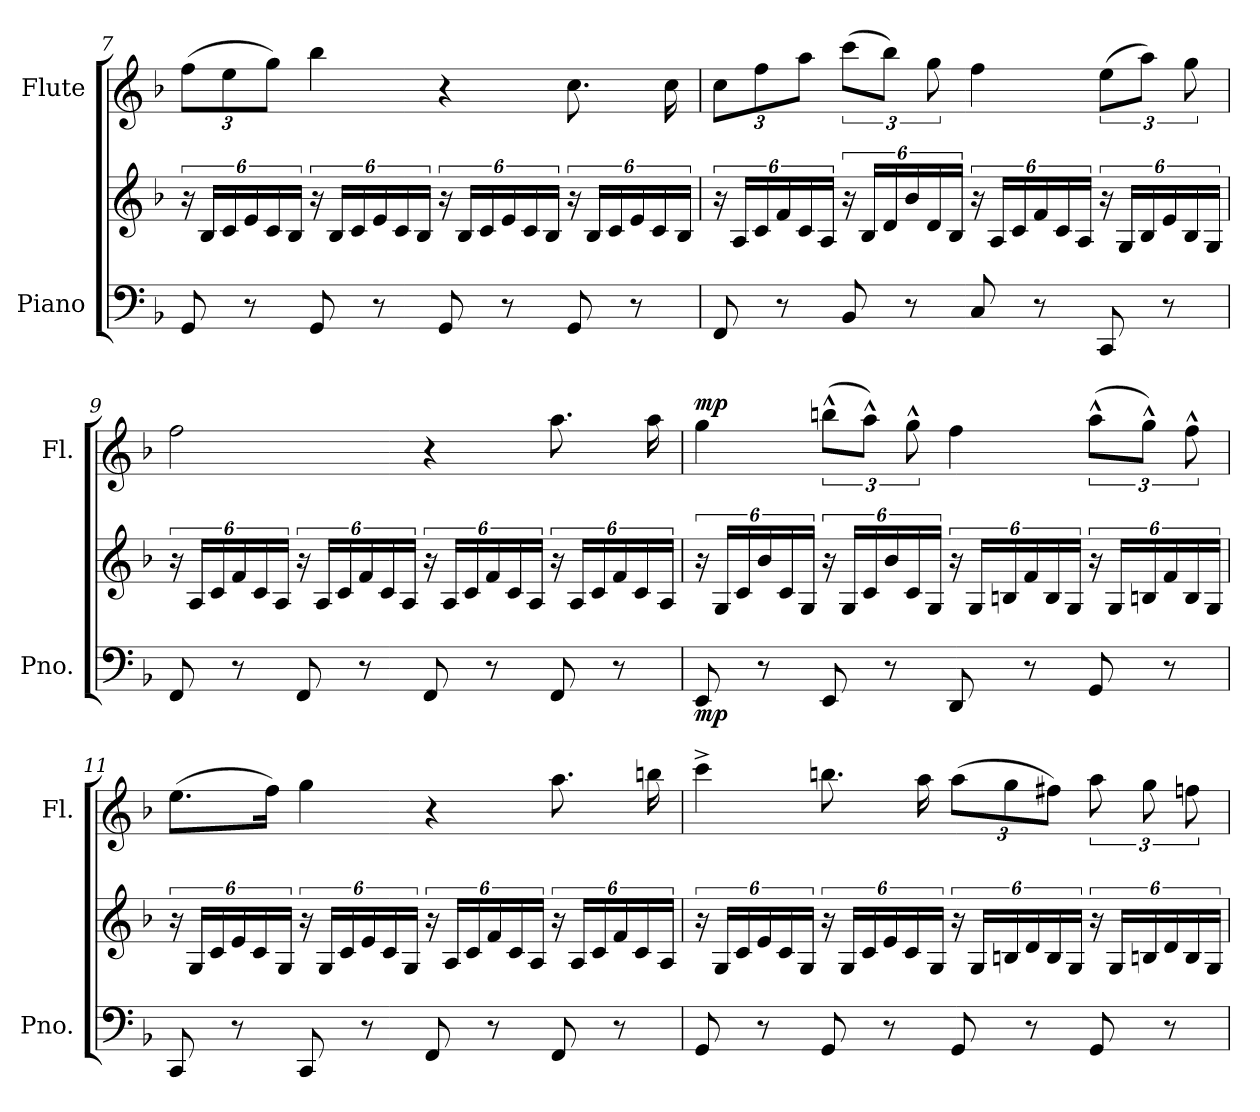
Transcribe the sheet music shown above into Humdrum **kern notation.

**kern	**kern	**dynam	**kern	**dynam
*part2	*part2	*part2	*part1	*part1
*staff3	*staff2	*staff2/3	*staff1	*staff1
*I"Piano	*	*	*I"Flute	*
*I'Pno.	*	*	*I'Fl.	*
!!LO:LB:g=z
*clefF4	*clefG2	*	*clefG2	*
*k[b-]	*k[b-]	*	*k[b-]	*
*	*	*	*Xbrackettup	*
=7	=7	=7	=7	=7
8GG/	24r	.	(12ff\L	.
.	24B-/LL	.	.	.
.	24c/	.	12ee\	.
8r	24e/	.	.	.
.	24c/	.	12gg\J)	.
.	24B-/JJ	.	.	.
8GG/	24r	.	4bb-\	.
.	24B-/LL	.	.	.
.	24c/	.	.	.
8r	24e/	.	.	.
.	24c/	.	.	.
.	24B-/JJ	.	.	.
8GG/	24r	.	4r	.
.	24B-/LL	.	.	.
.	24c/	.	.	.
8r	24e/	.	.	.
.	24c/	.	.	.
.	24B-/JJ	.	.	.
8GG/	24r	.	8.cc\	.
.	24B-/LL	.	.	.
.	24c/	.	.	.
8r	24e/	.	.	.
.	24c/	.	.	.
.	.	.	16cc\	.
.	24B-/JJ	.	.	.
=8	=8	=8	=8	=8
8FF/	24r	.	12cc\L	.
.	24A/LL	.	.	.
.	24c/	.	12ff\	.
8r	24f/	.	.	.
.	24c/	.	12aa\J	.
.	24A/JJ	.	.	.
*	*	*	*brackettup	*
8BB-/	24r	.	(12ccc\L	.
.	24B-/LL	.	.	.
.	24d/	.	12bb-\J)	.
8r	24b-/	.	.	.
.	24d/	.	12gg\	.
.	24B-/JJ	.	.	.
8C/	24r	.	4ff\	.
.	24A/LL	.	.	.
.	24c/	.	.	.
8r	24f/	.	.	.
.	24c/	.	.	.
.	24A/JJ	.	.	.
8CC/	24r	.	(12ee\L	.
.	24G/LL	.	.	.
.	24B-/	.	12aa\J)	.
8r	24e/	.	.	.
.	24B-/	.	12gg\	.
.	24G/JJ	.	.	.
!!LO:PB:g=z
=9	=9	=9	=9	=9
8FF/	24r	.	2ff\	.
.	24A/LL	.	.	.
.	24c/	.	.	.
8r	24f/	.	.	.
.	24c/	.	.	.
.	24A/JJ	.	.	.
8FF/	24r	.	.	.
.	24A/LL	.	.	.
.	24c/	.	.	.
8r	24f/	.	.	.
.	24c/	.	.	.
.	24A/JJ	.	.	.
8FF/	24r	.	4r	.
.	24A/LL	.	.	.
.	24c/	.	.	.
8r	24f/	.	.	.
.	24c/	.	.	.
.	24A/JJ	.	.	.
8FF/	24r	.	8.aa\	.
.	24A/LL	.	.	.
.	24c/	.	.	.
8r	24f/	.	.	.
.	24c/	.	.	.
.	.	.	16aa\	.
.	24A/JJ	.	.	.
=10	=10	=10	=10	=10
!	!	!LO:DY:b=2	!	!LO:DY:a
8EE/	24r	mp	4gg\	mp
.	24G/LL	.	.	.
.	24c/	.	.	.
8r	24b-/	.	.	.
.	24c/	.	.	.
.	24G/JJ	.	.	.
8EE/	24r	.	(12bbn^^\L	.
.	24G/LL	.	.	.
.	24c/	.	12aa^^\J)	.
8r	24b-/	.	.	.
.	24c/	.	12gg^^\	.
.	24G/JJ	.	.	.
8DD/	24r	.	4ff\	.
.	24G/LL	.	.	.
.	24Bn/	.	.	.
8r	24f/	.	.	.
.	24B/	.	.	.
.	24G/JJ	.	.	.
8GG/	24r	.	(12aa^^\L	.
.	24G/LL	.	.	.
.	24Bn/	.	12gg^^\J)	.
8r	24f/	.	.	.
.	24B/	.	12ff^^\	.
.	24G/JJ	.	.	.
!!LO:LB:g=z
=11	=11	=11	=11	=11
8CC/	24r	.	(8.ee\L	.
.	24G/LL	.	.	.
.	24c/	.	.	.
8r	24e/	.	.	.
.	24c/	.	.	.
.	.	.	16ff\Jk)	.
.	24G/JJ	.	.	.
8CC/	24r	.	4gg\	.
.	24G/LL	.	.	.
.	24c/	.	.	.
8r	24e/	.	.	.
.	24c/	.	.	.
.	24G/JJ	.	.	.
8FF/	24r	.	4r	.
.	24A/LL	.	.	.
.	24c/	.	.	.
8r	24f/	.	.	.
.	24c/	.	.	.
.	24A/JJ	.	.	.
8FF/	24r	.	8.aa\	.
.	24A/LL	.	.	.
.	24c/	.	.	.
8r	24f/	.	.	.
.	24c/	.	.	.
.	.	.	16bbn\	.
.	24A/JJ	.	.	.
=12	=12	=12	=12	=12
8GG/	24r	.	4ccc^\	.
.	24G/LL	.	.	.
.	24c/	.	.	.
8r	24e/	.	.	.
.	24c/	.	.	.
.	24G/JJ	.	.	.
8GG/	24r	.	8.bbn\	.
.	24G/LL	.	.	.
.	24c/	.	.	.
8r	24e/	.	.	.
.	24c/	.	.	.
.	.	.	16aa\	.
.	24G/JJ	.	.	.
*	*	*	*Xbrackettup	*
8GG/	24r	.	(12aa\L	.
.	24G/LL	.	.	.
.	24Bn/	.	12gg\	.
8r	24d/	.	.	.
.	24B/	.	12ff#X\J)	.
.	24G/JJ	.	.	.
*	*	*	*brackettup	*
8GG/	24r	.	12aa\	.
.	24G/LL	.	.	.
.	24Bn/	.	12gg\	.
8r	24d/	.	.	.
.	24B/	.	12ffn\	.
.	24G/JJ	.	.	.
=	=	=	=	=
*-	*-	*-	*-	*-
